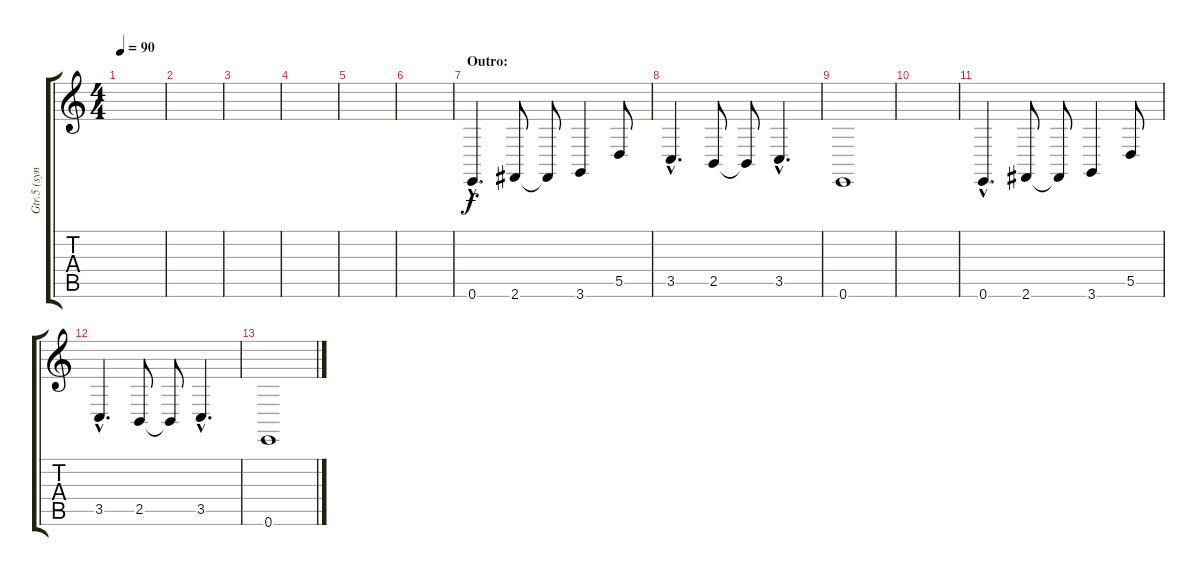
\track ("Gtr.5 (synth arr.)" "Gtr.5 (syn") {instrument cello}
\staff {score tabs}
\tuning (E4 B3 G3 D3 A2 E2) {hide}
\ts (4 4)
\tempo 90
\clef g2
\ks c
|
|
|
|
|
|
\section ("" "Outro:")
0.6{hac}.4{d} 2.6.8 2.6{t}.8 3.6.4 5.5.8 |
3.5{hac}.4{d} 2.5.8 2.5{t}.8 3.5{hac}.4{d} |
0.6.1 |
|
0.6{hac}.4{d} 2.6.8 2.6{t}.8 3.6.4 5.5.8 |
3.5{hac}.4{d} 2.5.8 2.5{t}.8 3.5{hac}.4{d} |
0.6.1
